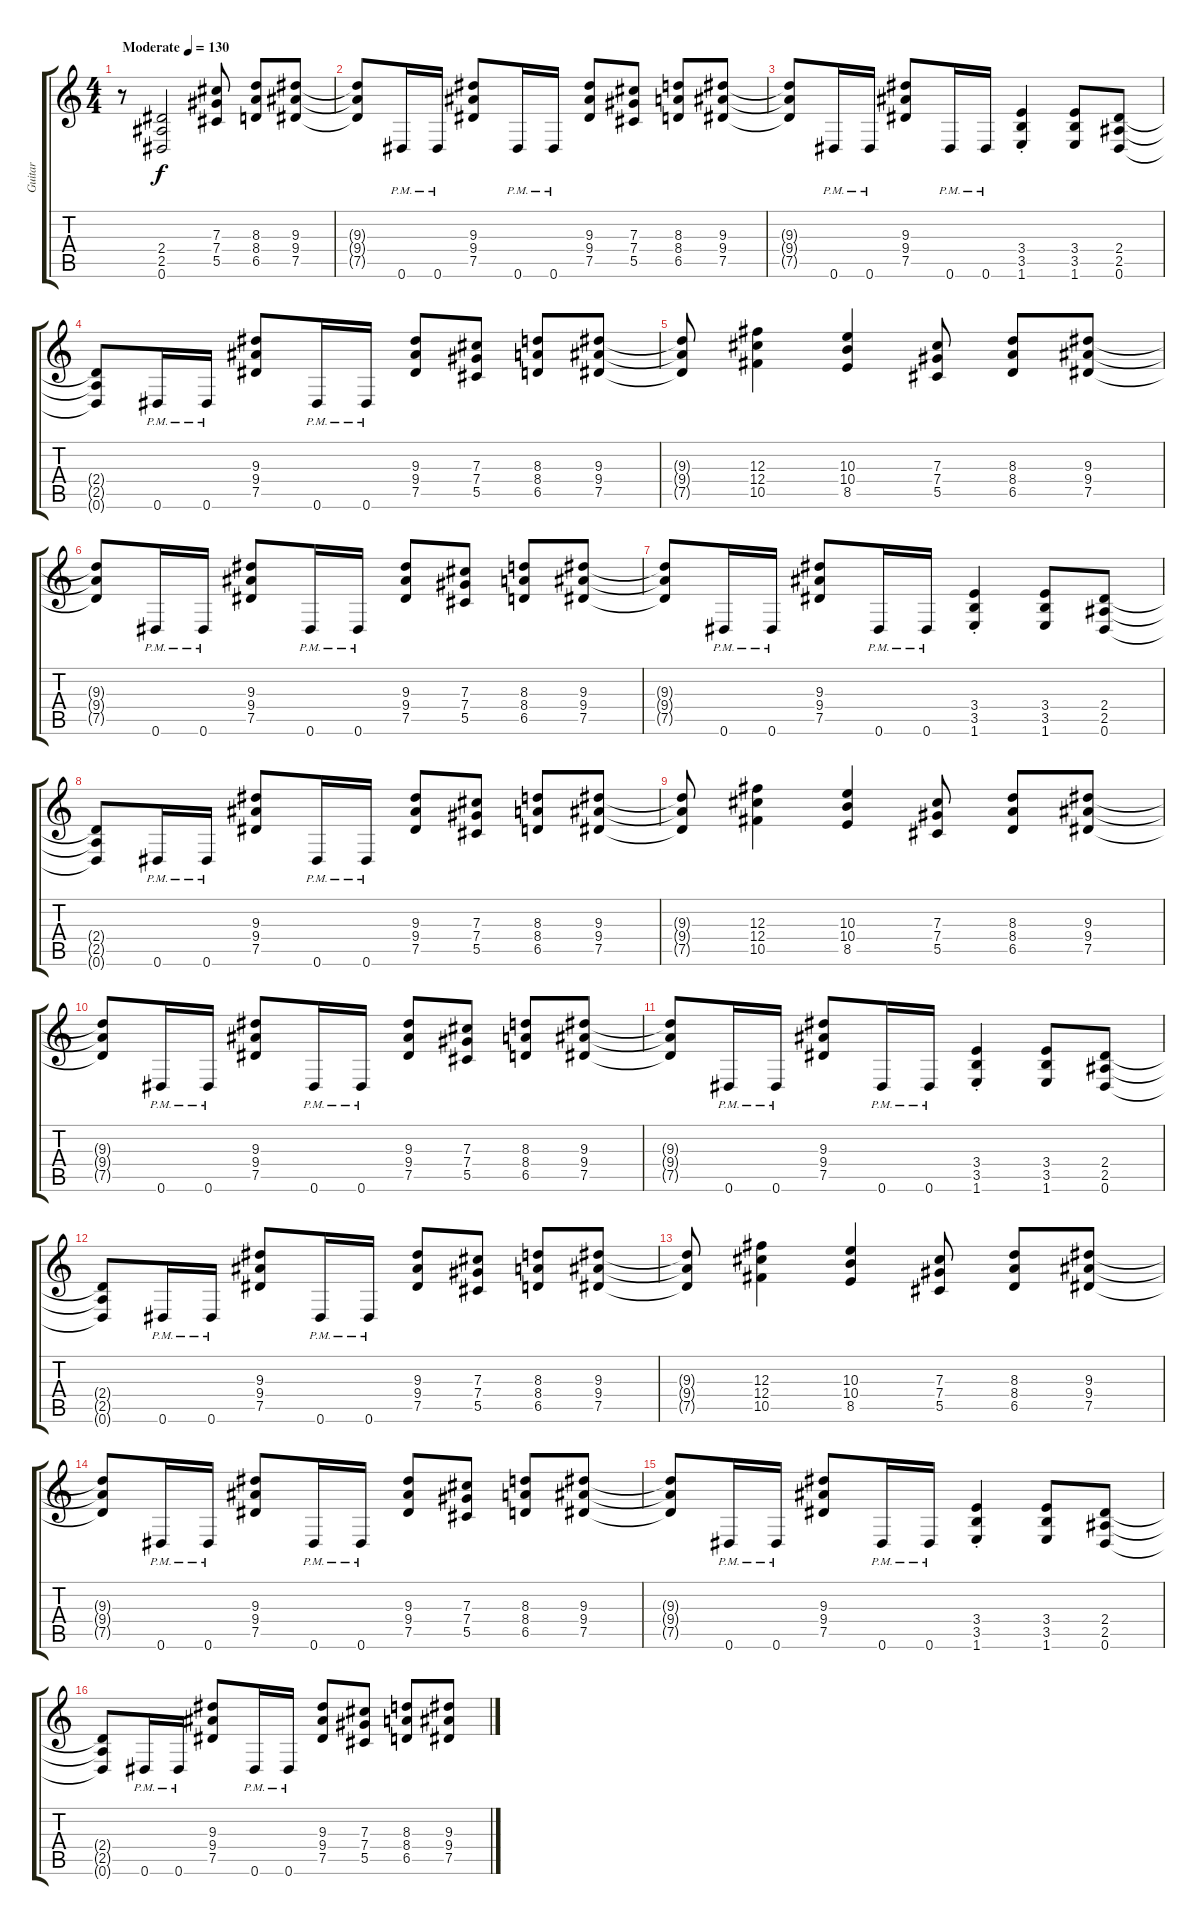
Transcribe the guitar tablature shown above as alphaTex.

\track ("Guitar " "Guitar ") {instrument distortionguitar}
\staff {score tabs}
\tuning (Eb4 Bb3 Gb3 Db3 Ab2 Eb2) {hide}
\ts (4 4)
\tempo (130 "Moderate")
\clef g2
\ks c
r.8{dy f volume 0 instrument distortionguitar} (2.4 2.5 0.6).2{volume 14} (7.3 7.4 5.5).8 (8.3 8.4 6.5).8 (9.3 9.4 7.5).8 |
(9.3{t} 9.4{t} 7.5{t}).8 0.6{pm}.16 0.6{pm}.16 (9.3 9.4 7.5).8 0.6{pm}.16 0.6{pm}.16 (9.3 9.4 7.5).8 (7.3 7.4 5.5).8 (8.3 8.4 6.5).8 (9.3 9.4 7.5).8 |
(9.3{t} 9.4{t} 7.5{t}).8 0.6{pm}.16 0.6{pm}.16 (9.3 9.4 7.5).8 0.6{pm}.16 0.6{pm}.16 (3.4{st} 3.5{st} 1.6{st}).4 (3.4 3.5 1.6).8 (2.4 2.5 0.6).8 |
(2.4{t} 2.5{t} 0.6{t}).8 0.6{pm}.16 0.6{pm}.16 (9.3 9.4 7.5).8 0.6{pm}.16 0.6{pm}.16 (9.3 9.4 7.5).8 (7.3 7.4 5.5).8 (8.3 8.4 6.5).8 (9.3 9.4 7.5).8 |
(9.3{t} 9.4{t} 7.5{t}).8 (12.3 12.4 10.5).4 (10.3 10.4 8.5).4 (7.3 7.4 5.5).8 (8.3 8.4 6.5).8 (9.3 9.4 7.5).8 |
(9.3{t} 9.4{t} 7.5{t}).8 0.6{pm}.16 0.6{pm}.16 (9.3 9.4 7.5).8 0.6{pm}.16 0.6{pm}.16 (9.3 9.4 7.5).8 (7.3 7.4 5.5).8 (8.3 8.4 6.5).8 (9.3 9.4 7.5).8 |
(9.3{t} 9.4{t} 7.5{t}).8 0.6{pm}.16 0.6{pm}.16 (9.3 9.4 7.5).8 0.6{pm}.16 0.6{pm}.16 (3.4{st} 3.5{st} 1.6{st}).4 (3.4 3.5 1.6).8 (2.4 2.5 0.6).8 |
(2.4{t} 2.5{t} 0.6{t}).8 0.6{pm}.16 0.6{pm}.16 (9.3 9.4 7.5).8 0.6{pm}.16 0.6{pm}.16 (9.3 9.4 7.5).8 (7.3 7.4 5.5).8 (8.3 8.4 6.5).8 (9.3 9.4 7.5).8 |
(9.3{t} 9.4{t} 7.5{t}).8 (12.3 12.4 10.5).4 (10.3 10.4 8.5).4 (7.3 7.4 5.5).8 (8.3 8.4 6.5).8 (9.3 9.4 7.5).8 |
(9.3{t} 9.4{t} 7.5{t}).8 0.6{pm}.16 0.6{pm}.16 (9.3 9.4 7.5).8 0.6{pm}.16 0.6{pm}.16 (9.3 9.4 7.5).8 (7.3 7.4 5.5).8 (8.3 8.4 6.5).8 (9.3 9.4 7.5).8 |
(9.3{t} 9.4{t} 7.5{t}).8 0.6{pm}.16 0.6{pm}.16 (9.3 9.4 7.5).8 0.6{pm}.16 0.6{pm}.16 (3.4{st} 3.5{st} 1.6{st}).4 (3.4 3.5 1.6).8 (2.4 2.5 0.6).8 |
(2.4{t} 2.5{t} 0.6{t}).8 0.6{pm}.16 0.6{pm}.16 (9.3 9.4 7.5).8 0.6{pm}.16 0.6{pm}.16 (9.3 9.4 7.5).8 (7.3 7.4 5.5).8 (8.3 8.4 6.5).8 (9.3 9.4 7.5).8 |
(9.3{t} 9.4{t} 7.5{t}).8 (12.3 12.4 10.5).4 (10.3 10.4 8.5).4 (7.3 7.4 5.5).8 (8.3 8.4 6.5).8 (9.3 9.4 7.5).8 |
(9.3{t} 9.4{t} 7.5{t}).8 0.6{pm}.16 0.6{pm}.16 (9.3 9.4 7.5).8 0.6{pm}.16 0.6{pm}.16 (9.3 9.4 7.5).8 (7.3 7.4 5.5).8 (8.3 8.4 6.5).8 (9.3 9.4 7.5).8 |
(9.3{t} 9.4{t} 7.5{t}).8 0.6{pm}.16 0.6{pm}.16 (9.3 9.4 7.5).8 0.6{pm}.16 0.6{pm}.16 (3.4{st} 3.5{st} 1.6{st}).4 (3.4 3.5 1.6).8 (2.4 2.5 0.6).8 |
(2.4{t} 2.5{t} 0.6{t}).8 0.6{pm}.16 0.6{pm}.16 (9.3 9.4 7.5).8 0.6{pm}.16 0.6{pm}.16 (9.3 9.4 7.5).8 (7.3 7.4 5.5).8 (8.3 8.4 6.5).8 (9.3 9.4 7.5).8
